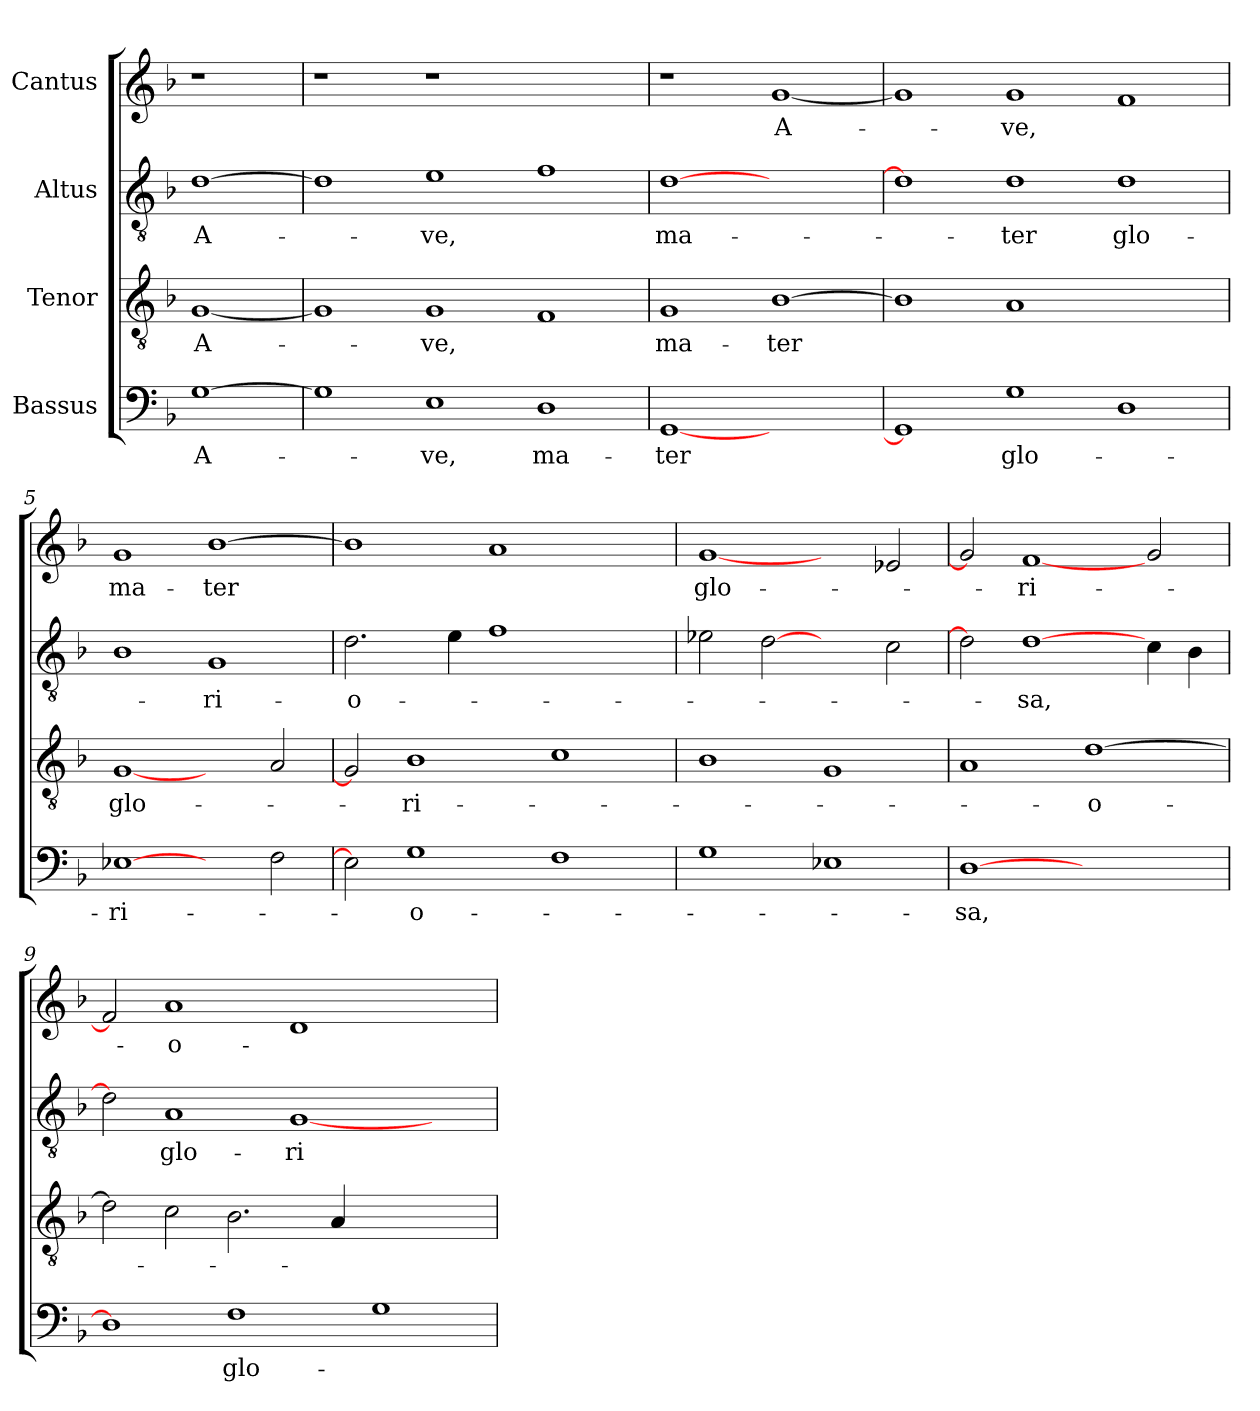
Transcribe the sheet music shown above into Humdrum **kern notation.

**kern	**text	**kern	**text	**kern	**text	**kern	**text
*part4	*part4	*part3	*part3	*part2	*part2	*part1	*part1
*staff4	*staff4	*staff3	*staff3	*staff2	*staff2	*staff1	*staff1
*I"Bassus	*	*I"Tenor	*	*I"Altus	*	*I"Cantus	*
*clefF4	*	*clefGv2	*	*clefGv2	*	*clefG2	*
*k[b-]	*	*k[b-]	*	*k[b-]	*	*k[b-]	*
*F:	*	*F:	*	*F:	*	*F:	*
=1	=1	=1	=1	=1	=1	=1	=1
[1G\	A-	[1G/	A-	[1d\	A-	1r	.
=2	=2	=2	=2	=2	=2	=2	=2
1G\]	.	1G/]	.	1d\]	.	1r	.
1E\	-ve,	1G/	-ve,	1e\	-ve,	1r	.
1D\	ma-	1F/	.	1f\	.	1ryy	.
=3	=3	=3	=3	=3	=3	=3	=3
[1GG/	-ter	1G/	ma-	[1d\	ma-	1r	.
1ryy	.	[1B-\	-ter	1ryy	.	[1g/	A-
=4	=4	=4	=4	=4	=4	=4	=4
1GG/]	.	1B-\]	.	1d\]	.	1g/]	.
1G\	glo-	1A/	.	1d\	-ter	1g/	-ve,
1D\	.	1ryy	.	1d\	glo-	1f/	.
=5	=5	=5	=5	=5	=5	=5	=5
[1E-X\	-ri-	[1G/	glo-	1B-\	.	1g/	ma-
2ryy	.	2ryy	.	1G/	-ri-	[1b-\	-ter
2F\	.	2A/	.	.	.	.	.
=6	=6	=6	=6	=6	=6	=6	=6
2E-\]	.	2G/]	.	2.d\	-o-	1b-\]	.
1G\	-o-	1B-\	-ri-	.	.	.	.
.	.	.	.	4e\	.	.	.
.	.	.	.	1f\	.	1a/	.
1F\	.	1c\	.	.	.	.	.
.	.	.	.	2ryy	.	2ryy	.
=7	=7	=7	=7	=7	=7	=7	=7
1G\	.	1B-\	.	2e-X\	.	[1g/	glo-
.	.	.	.	[2d\	.	.	.
1E-X\	.	1G/	.	2ryy	.	2ryy	.
.	.	.	.	2c\	.	2e-X/	.
!!LO:LB:g=z
=8	=8	=8	=8	=8	=8	=8	=8
[1D\	-sa,	1A/	.	2d\]	.	2g/]	.
.	.	.	.	[1d\	-sa,	[1f/	-ri-
1ryy	.	[1d\	-o-	.	.	.	.
.	.	.	.	4c\	.	2g/	.
.	.	.	.	4B-\	.	.	.
=9	=9	=9	=9	=9	=9	=9	=9
1D\]	.	2d\]	.	2d\]	.	2f/]	.
!	!	!	!	!	!LO:LY:i	!	!
.	.	2c\	.	1A/	glo-	1a/	-o-
!	!LO:LY:i	!	!	!	!	!	!
1F\	glo-	2.B-\	.	.	.	.	.
!	!	!	!	!	!LO:LY:i	!	!
.	.	.	.	[1G/	-ri-	1d/	.
.	.	4A/	.	.	.	.	.
1G\	.	1ryy	.	.	.	.	.
.	.	.	.	2ryy	.	2ryy	.
=	=	=	=	=	=	=	=
*-	*-	*-	*-	*-	*-	*-	*-
